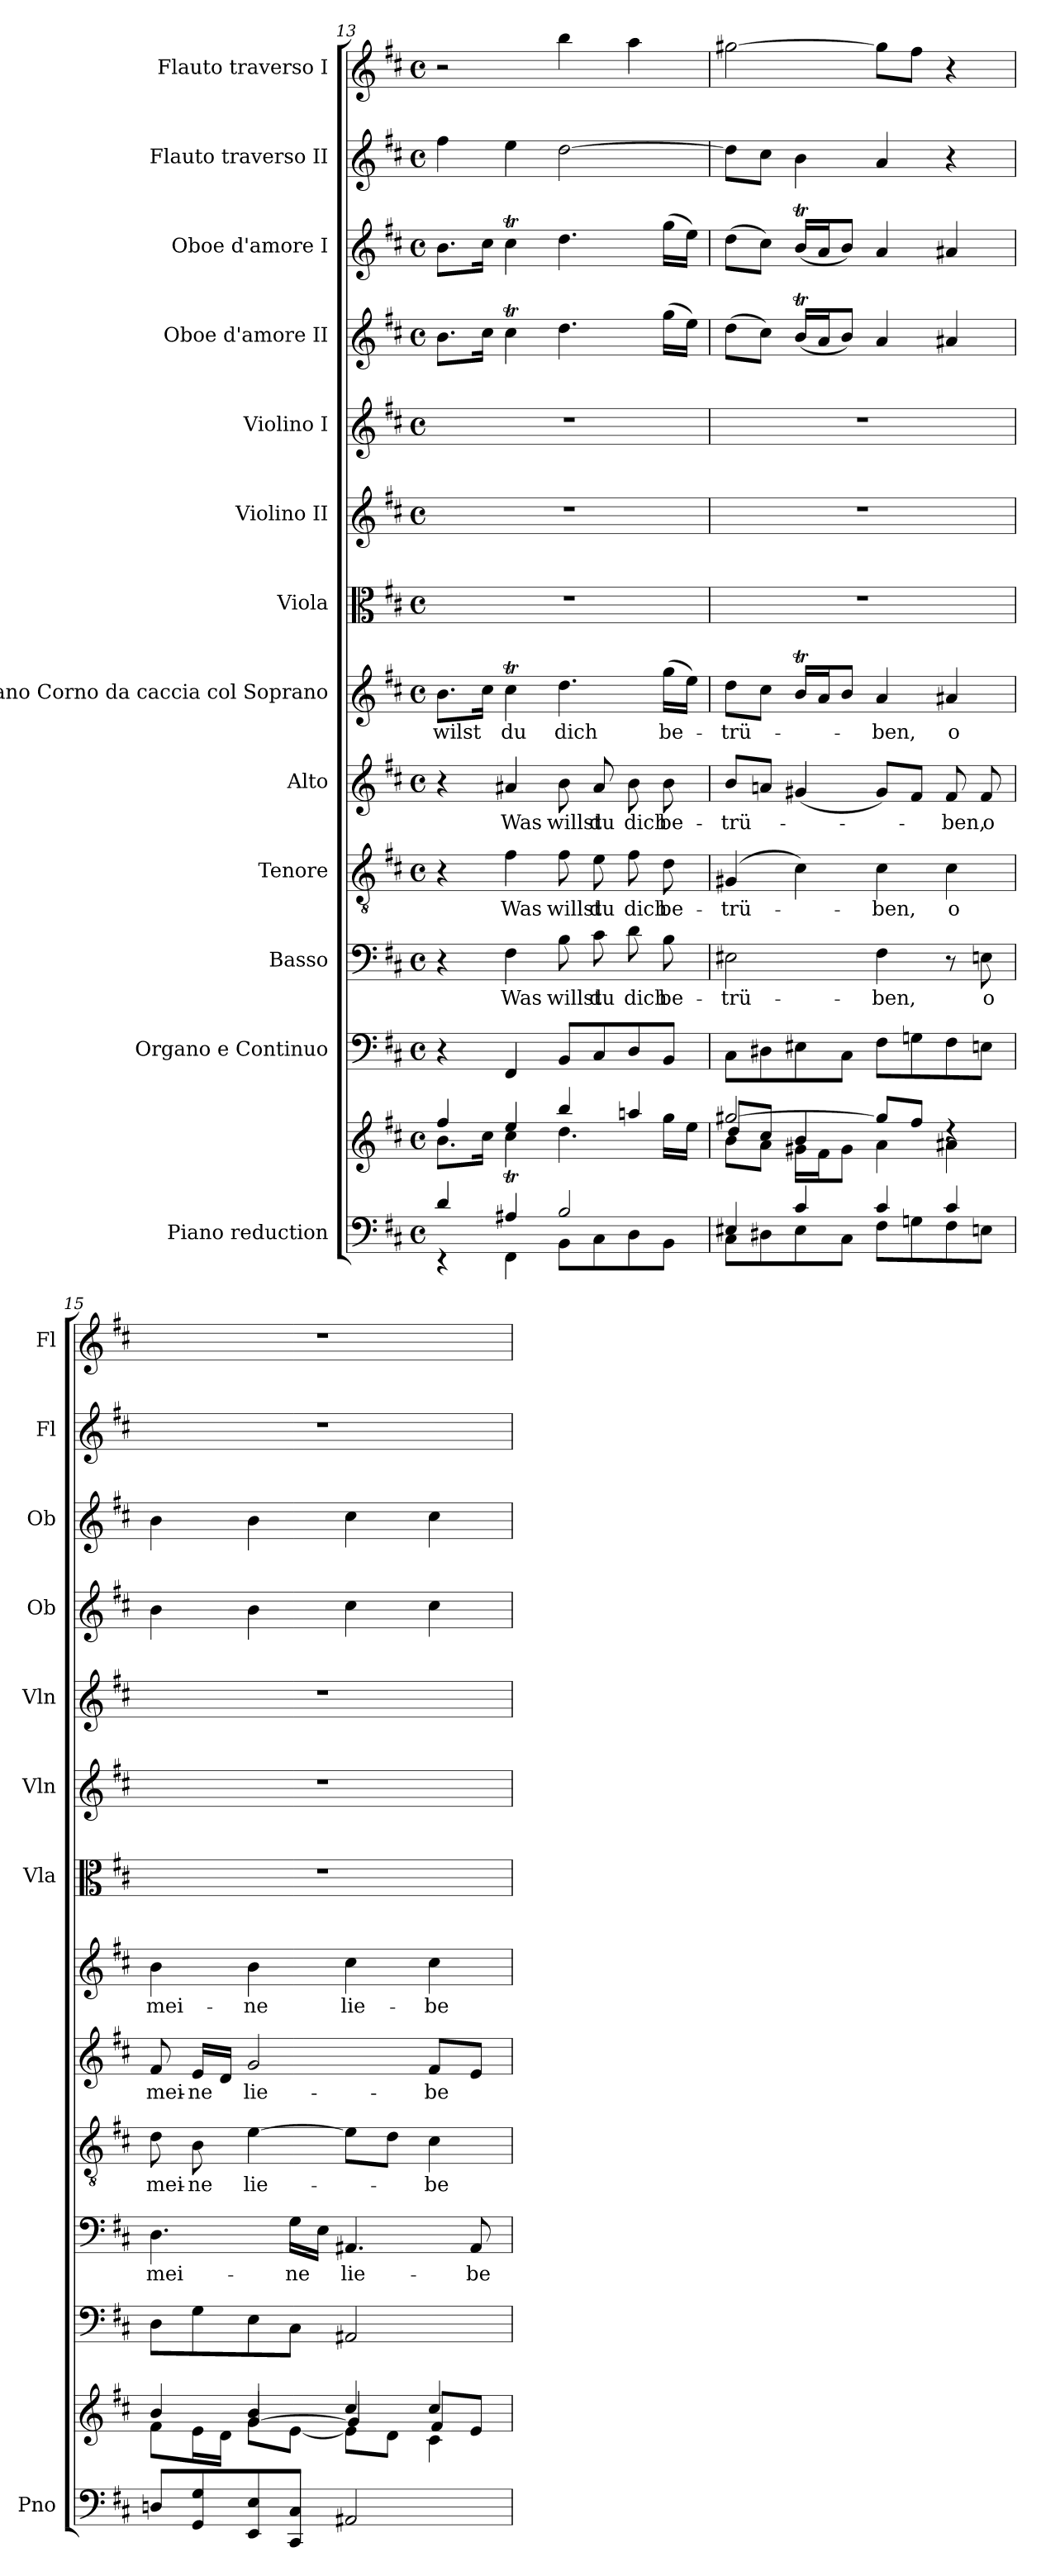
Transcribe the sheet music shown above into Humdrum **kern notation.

**kern	**kern	**kern	**kern	**text	**kern	**text	**kern	**text	**kern	**text	**kern	**kern	**kern	**kern	**kern	**kern	**kern
*part13	*part13	*part12	*part11	*part11	*part10	*part10	*part9	*part9	*part8	*part8	*part7	*part6	*part5	*part4	*part3	*part2	*part1
*staff14	*staff13	*staff12	*staff11	*staff11	*staff10	*staff10	*staff9	*staff9	*staff8	*staff8	*staff7	*staff6	*staff5	*staff4	*staff3	*staff2	*staff1
*I"Piano reduction	*	*I"Organo e Continuo	*I"Basso	*	*I"Tenore	*	*I"Alto	*	*I"Soprano Corno da caccia col Soprano	*	*I"Viola	*I"Violino II	*I"Violino I	*I"Oboe d'amore II	*I"Oboe d'amore I	*I"Flauto traverso II	*I"Flauto traverso I
*I'Pno	*	*	*	*	*	*	*	*	*	*	*I'Vla	*I'Vln	*I'Vln	*I'Ob	*I'Ob	*I'Fl	*I'Fl
!!LO:PB:g=z
*clefF4	*clefG2	*clefF4	*clefF4	*	*clefGv2	*	*clefG2	*	*clefG2	*	*clefC3	*clefG2	*clefG2	*clefG2	*clefG2	*clefG2	*clefG2
*k[f#c#]	*k[f#c#]	*k[f#c#]	*k[f#c#]	*	*k[f#c#]	*	*k[f#c#]	*	*k[f#c#]	*	*k[f#c#]	*k[f#c#]	*k[f#c#]	*k[f#c#]	*k[f#c#]	*k[f#c#]	*k[f#c#]
*M4/4	*M4/4	*M4/4	*M4/4	*	*M4/4	*	*M4/4	*	*M4/4	*	*M4/4	*M4/4	*M4/4	*M4/4	*M4/4	*M4/4	*M4/4
*met(c)	*met(c)	*met(c)	*met(c)	*	*met(c)	*	*met(c)	*	*met(c)	*	*met(c)	*met(c)	*met(c)	*met(c)	*met(c)	*met(c)	*met(c)
=13	=13	=13	=13	=13	=13	=13	=13	=13	=13	=13	=13	=13	=13	=13	=13	=13	=13
*^	*^	*	*	*	*	*	*	*	*	*	*	*	*	*	*	*	*
!	!	!	!	!	!	!	!	!	!	!	!	!LO:LY:b	!	!	!	!	!	!	!
4d/	4r	4ff#/	8.b\L	4r	4r	.	4r	.	4r	.	8.b\L	wilst	1r	1r	1r	8.b\L	8.b\L	4ff#\	2r
.	.	.	16cc#\Jk	.	.	.	.	.	.	.	16cc#\Jk	.	.	.	.	16cc#\Jk	16cc#\Jk	.	.
!	!	!	!	!	!	!LO:LY:b	!	!LO:LY:b	!	!LO:LY:b	!	!LO:LY:b	!	!	!	!	!	!	!
4A#X/	4FF#\	4ee/	4cc#t\	4FF#/	4F#\	Was	4f#\	Was	4a#X/	Was	4cc#t\	du	.	.	.	4cc#t\	4cc#t\	4ee\	.
!	!	!	!	!	!	!LO:LY:b	!	!LO:LY:b	!	!LO:LY:b	!	!LO:LY:b	!	!	!	!	!	!	!
2B/	8BB\L	4bb/	4.dd\	8BB/L	8B\	willst	8f#\	willst	8b\	willst	4.dd\	dich	.	.	.	4.dd\	4.dd\	[2dd\	4bb\
!	!	!	!	!	!	!LO:LY:b	!	!LO:LY:b	!	!LO:LY:b	!	!	!	!	!	!	!	!	!
.	8C#\	.	.	8C#/	8c#\	du	8e\	du	8a#/	du	.	.	.	.	.	.	.	.	.
!	!	!	!	!	!	!LO:LY:b	!	!LO:LY:b	!	!LO:LY:b	!	!	!	!	!	!	!	!	!
.	8D\	4aan/	.	8D/	8d\	dich	8f#\	dich	8b\	dich	.	.	.	.	.	.	.	.	4aa\
!	!	!	!	!	!	!LO:LY:b	!	!LO:LY:b	!	!LO:LY:b	!	!LO:LY:b	!	!	!	!	!	!	!
.	8BB\J	.	16gg\LL	8BB/J	8B\	be-	8d\	be-	8b\	be-	(>16gg\LL	be-	.	.	.	(>16gg\LL	(>16gg\LL	.	.
.	.	.	16ee\JJ	.	.	.	.	.	.	.	16ee\JJ)	.	.	.	.	16ee\JJ)	16ee\JJ)	.	.
=14	=14	=14	=14	=14	=14	=14	=14	=14	=14	=14	=14	=14	=14	=14	=14	=14	=14	=14	=14
*	*	*	*^	*	*	*	*	*	*	*	*	*	*	*	*	*	*	*	*
!	!	!	!	!	!	!	!LO:LY:b	!	!LO:LY:b	!	!LO:LY:b	!	!LO:LY:b	!	!	!	!	!	!	!
4E#X/	8C#\L	[2gg#X/	8b\L	8dd/L	8C#\L	2E#X\	-trü-	(>4G#X/	-trü-	8b/L	-trü-	8dd\L	-trü-	1r	1r	1r	(>8dd\L	(>8dd\L	8dd\L]	[2gg#X\
.	8D#X\	.	8a\J	8cc#/J	8D#X\	.	.	.	.	8an/J	.	8cc#\J	.	.	.	.	8cc#\J)	8cc#\J)	8cc#\J	.
4c#/	8E#\	.	16g#X\LL	4b/	8E#X\	.	.	4c#\)	.	(<4g#X/	.	16bT/LL	.	.	.	.	(<16bT/LL	(<16bT/LL	4b\	.
.	.	.	16f#\J	.	.	.	.	.	.	.	.	16a/J	.	.	.	.	16a/J	16a/J	.	.
.	8C#\J	.	8g#\J	.	8C#\J	.	.	.	.	.	.	8b/J	.	.	.	.	8b/J)	8b/J)	.	.
!	!	!	!	!	!	!	!LO:LY:b	!	!LO:LY:b	!	!	!	!LO:LY:b	!	!	!	!	!	!	!
4c#/	8F#\L	8gg#/L]	4a\	2ryy	8F#\L	4F#\	-ben,	4c#\	-ben,	8g#/L)	.	4a/	ben,	.	.	.	4a/	4a/	4a/	8gg#\L]
.	8Gn\	8ff#/J	.	.	8Gn\	.	.	.	.	8f#/J	.	.	.	.	.	.	.	.	.	8ff#\J
!	!	!	!	!	!	!	!	!	!LO:LY:b	!	!LO:LY:b	!	!LO:LY:b	!	!	!	!	!	!	!
4c#/	8F#\	4rdd	4a#X\	.	8F#\	8r	.	4c#\	o	8f#/	-ben,	4a#X/	o	.	.	.	4a#X/	4a#X/	4r	4r
!	!	!	!	!	!	!	!LO:LY:b	!	!	!	!LO:LY:b	!	!	!	!	!	!	!	!	!
.	8En\J	.	.	.	8En\J	8En\	o	.	.	8f#/	o	.	.	.	.	.	.	.	.	.
=15	=15	=15	=15	=15	=15	=15	=15	=15	=15	=15	=15	=15	=15	=15	=15	=15	=15	=15	=15	=15
!	!	!	!	!	!	!	!LO:LY:b	!	!LO:LY:b	!	!LO:LY:b	!	!LO:LY:b	!	!	!	!	!	!	!
*v	*v	*	*	*	*	*	*	*	*	*	*	*	*	*	*	*	*	*	*	*
8Dn/L	4b/	8f#\L	4ryy	8D\L	4.D\	mei-	8d\	mei-	8f#/	mei-	4b\	mei-	1r	1r	1r	4b\	4b\	1r	1r
!	!	!	!	!	!	!	!	!LO:LY:b	!	!LO:LY:b	!	!	!	!	!	!	!	!	!
8GG/ 8G/	.	16e\L	.	8G\	.	.	8B\	-ne	16e/LL	ne	.	.	.	.	.	.	.	.	.
.	.	16d\JJ	.	.	.	.	.	.	16d/JJ	.	.	.	.	.	.	.	.	.	.
!	!	!	!LO:N:head=open	!	!	!	!	!LO:LY:b	!	!LO:LY:b	!	!LO:LY:b	!	!	!	!	!	!	!
8EE/ 8E/	4b/	8g\L	[4g/	8E\	.	.	[4e\	lie-	2g/	lie-	4b\	-ne	.	.	.	4b\	4b\	.	.
!	!	!	!	!	!	!LO:LY:b	!	!	!	!	!	!	!	!	!	!	!	!	!
8CC#/ 8C#/J	.	[8e\J	.	8C#\J	16G\LL	-ne	.	.	.	.	.	.	.	.	.	.	.	.	.
.	.	.	.	.	16E\JJ	.	.	.	.	.	.	.	.	.	.	.	.	.	.
!	!	!	!	!	!	!LO:LY:b	!	!	!	!	!	!LO:LY:b	!	!	!	!	!	!	!
2AA#X/	4cc#/	8e\L]	4g/]	2AA#X/	4.AA#X/	lie-	8e\L]	.	.	.	4cc#\	lie-	.	.	.	4cc#\	4cc#\	.	.
.	.	8d\J	.	.	.	.	8d\J	.	.	.	.	.	.	.	.	.	.	.	.
!	!	!	!	!	!	!	!	!LO:LY:b	!	!LO:LY:b	!	!LO:LY:b	!	!	!	!	!	!	!
.	4cc#/	4c#\	8f#/L	.	.	.	4c#\	-be	8f#/L	-be	4cc#\	-be	.	.	.	4cc#\	4cc#\	.	.
!	!	!	!	!	!	!LO:LY:b	!	!	!	!	!	!	!	!	!	!	!	!	!
.	.	.	8e/J	.	8AA#/	-be	.	.	8e/J	.	.	.	.	.	.	.	.	.	.
*	*v	*v	*v	*	*	*	*	*	*	*	*	*	*	*	*	*	*	*	*
=	=	=	=	=	=	=	=	=	=	=	=	=	=	=	=	=	=
*-	*-	*-	*-	*-	*-	*-	*-	*-	*-	*-	*-	*-	*-	*-	*-	*-	*-
